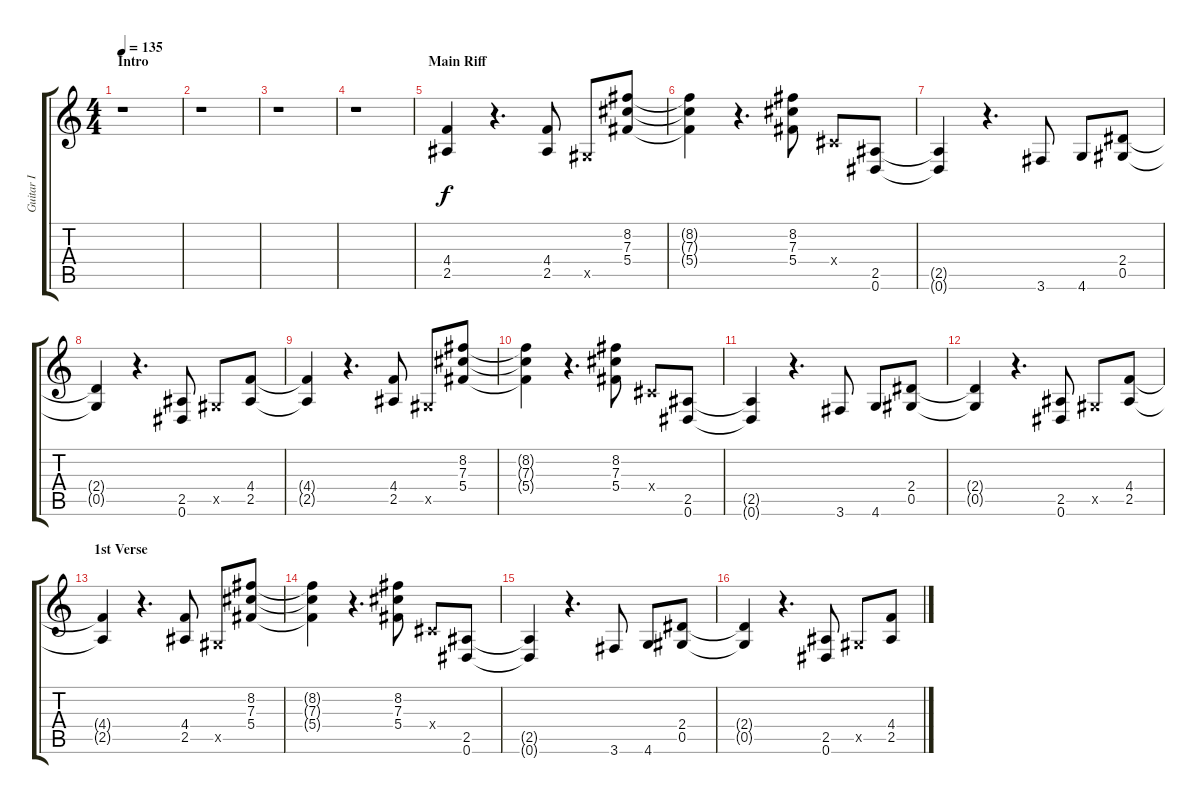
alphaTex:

\track ("Guitar I" "Guitar I") {instrument distortionguitar}
\staff {score tabs}
\tuning (Eb4 Bb3 Gb3 Db3 Ab2 Eb2) {hide}
\ts (4 4)
\section ("" "Intro")
\tempo 135
\clef g2
\ks c
r.1{dy f instrument distortionguitar} |
r.1 |
r.1 |
r.1 |
\section ("" "Main Riff")
(4.4 2.5).4 r.4{d} (4.4 2.5).8 0.5{x}.8 (8.2 7.3 5.4).8 |
(8.2{t} 7.3{t} 5.4{t}).4 r.4{d} (8.2 7.3 5.4).8 0.4{x}.8 (2.5 0.6).8 |
(2.5{t} 0.6{t}).4 r.4{d} 3.6.8 4.6.8 (2.4 0.5).8 |
(2.4{t} 0.5{t}).4 r.4{d} (2.5 0.6).8 0.5{x}.8 (4.4 2.5).8 |
(4.4{t} 2.5{t}).4 r.4{d} (4.4 2.5).8 0.5{x}.8 (8.2 7.3 5.4).8 |
(8.2{t} 7.3{t} 5.4{t}).4 r.4{d} (8.2 7.3 5.4).8 0.4{x}.8 (2.5 0.6).8 |
(2.5{t} 0.6{t}).4 r.4{d} 3.6.8 4.6.8 (2.4 0.5).8 |
(2.4{t} 0.5{t}).4 r.4{d} (2.5 0.6).8 0.5{x}.8 (4.4 2.5).8 |
\section ("" "1st Verse")
(4.4{t} 2.5{t}).4 r.4{d} (4.4 2.5).8 0.5{x}.8 (8.2 7.3 5.4).8 |
(8.2{t} 7.3{t} 5.4{t}).4 r.4{d} (8.2 7.3 5.4).8 0.4{x}.8 (2.5 0.6).8 |
(2.5{t} 0.6{t}).4 r.4{d} 3.6.8 4.6.8 (2.4 0.5).8 |
(2.4{t} 0.5{t}).4 r.4{d} (2.5 0.6).8 0.5{x}.8 (4.4 2.5).8
